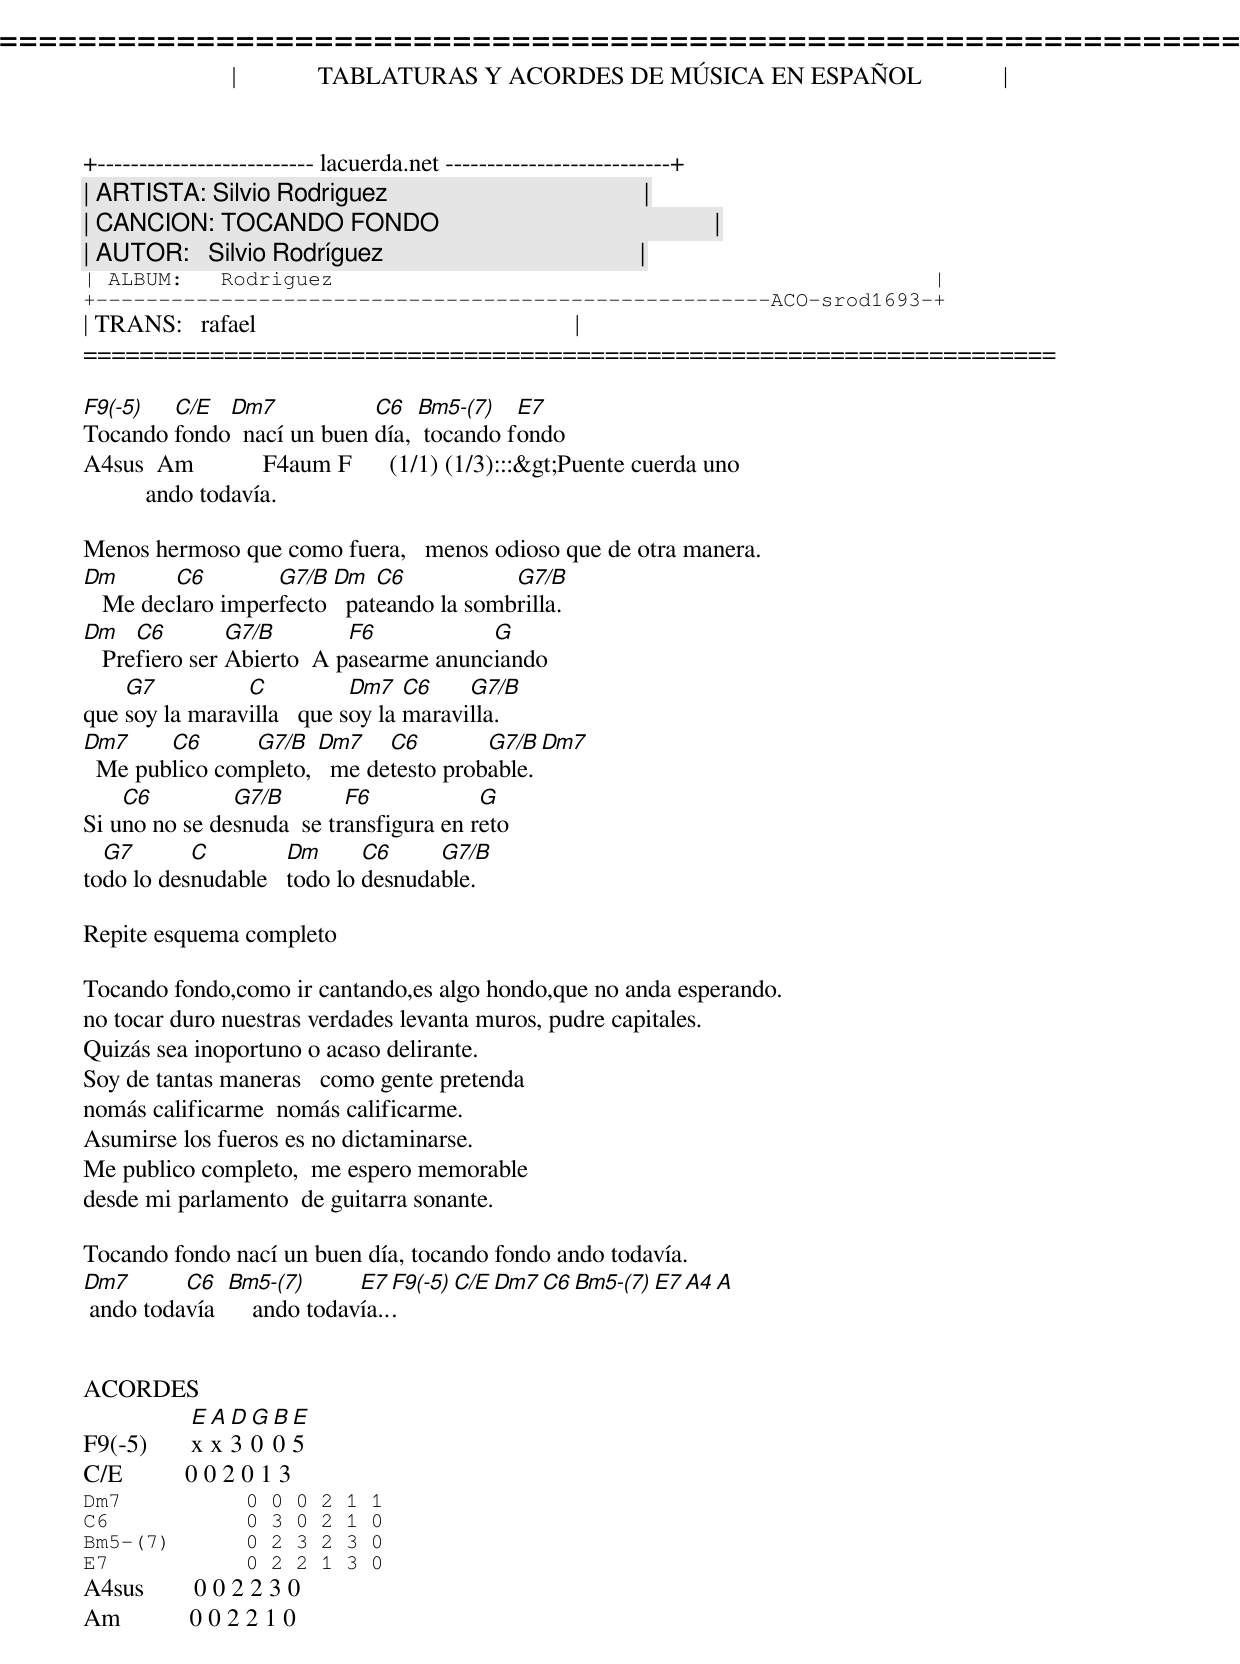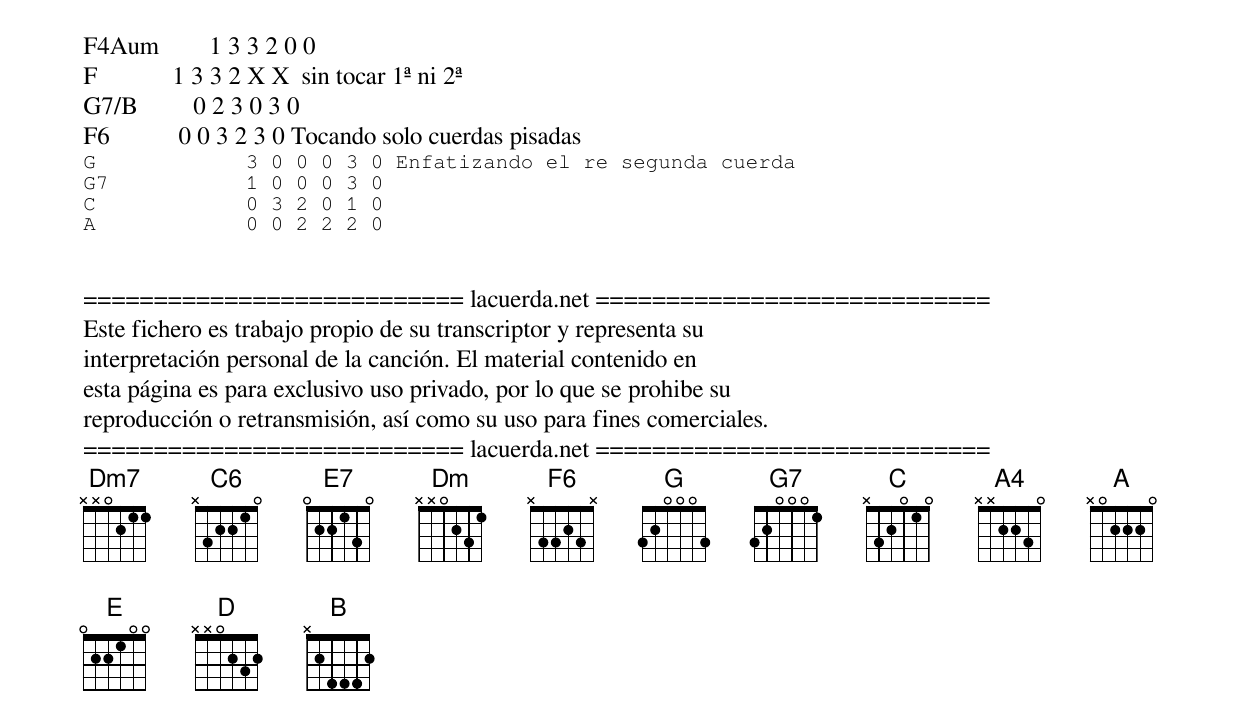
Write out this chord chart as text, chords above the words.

=====================================================================
|             TABLATURAS Y ACORDES DE MÚSICA EN ESPAÑOL             |
+-------------------------- lacuerda.net ---------------------------+
| ARTISTA: Silvio Rodriguez                                         |
| CANCION: TOCANDO FONDO                                            |
| AUTOR:   Silvio Rodríguez                                         |
| ALBUM:   Rodriguez                                                |
+------------------------------------------------------ACO-srod1693-+
| TRANS:   rafael                                                   |
=====================================================================

F9(-5)  C/E  Dm7            C6   Bm5-(7)   E7
Tocando fondo  nací un buen día,  tocando fondo
A4sus  Am           F4aum F      (1/1) (1/3):::&gt;Puente cuerda uno
          ando todavía.

Menos hermoso que como fuera,   menos odioso que de otra manera.
Dm       C6        G7/B  Dm   C6           G7/B
   Me declaro imperfecto   pateando la sombrilla.
Dm    C6        G7/B        F6           G
   Prefiero ser Abierto  A pasearme anunciando
    G7          C           Dm7   C6    G7/B
que soy la maravilla   que soy la maravilla.
Dm7     C6      G7/B   Dm7    C6        G7/B      Dm7
  Me publico completo,   me detesto probable.
    C6         G7/B        F6            G
Si uno no se desnuda  se transfigura en reto
  G7       C         Dm      C6     G7/B
todo lo desnudable   todo lo desnudable.

Repite esquema completo

Tocando fondo,como ir cantando,es algo hondo,que no anda esperando.
no tocar duro nuestras verdades levanta muros, pudre capitales.
Quizás sea inoportuno o acaso delirante.
Soy de tantas maneras   como gente pretenda
nomás calificarme  nomás calificarme.
Asumirse los fueros es no dictaminarse.
Me publico completo,  me espero memorable
desde mi parlamento  de guitarra sonante.

Tocando fondo nací un buen día, tocando fondo ando todavía.
Dm7       C6   Bm5-(7)       E7  F9(-5) C/E Dm7 C6 Bm5-(7) E7 A4 A
 ando todavía      ando todavía...


ACORDES
             E A D G B E
F9(-5)       x x 3 0 0 5
C/E          0 0 2 0 1 3
Dm7          0 0 0 2 1 1
C6           0 3 0 2 1 0
Bm5-(7)      0 2 3 2 3 0
E7           0 2 2 1 3 0
A4sus        0 0 2 2 3 0
Am           0 0 2 2 1 0
F4Aum        1 3 3 2 0 0
F            1 3 3 2 X X  sin tocar 1ª ni 2ª
G7/B         0 2 3 0 3 0
F6           0 0 3 2 3 0 Tocando solo cuerdas pisadas
G            3 0 0 0 3 0 Enfatizando el re segunda cuerda
G7           1 0 0 0 3 0
C            0 3 2 0 1 0
A            0 0 2 2 2 0


=========================== lacuerda.net ============================
Este fichero es trabajo propio de su transcriptor y representa su
interpretación personal de la canción. El material contenido en
esta página es para exclusivo uso privado, por lo que se prohibe su
reproducción o retransmisión, así como su uso para fines comerciales.
=========================== lacuerda.net ============================
